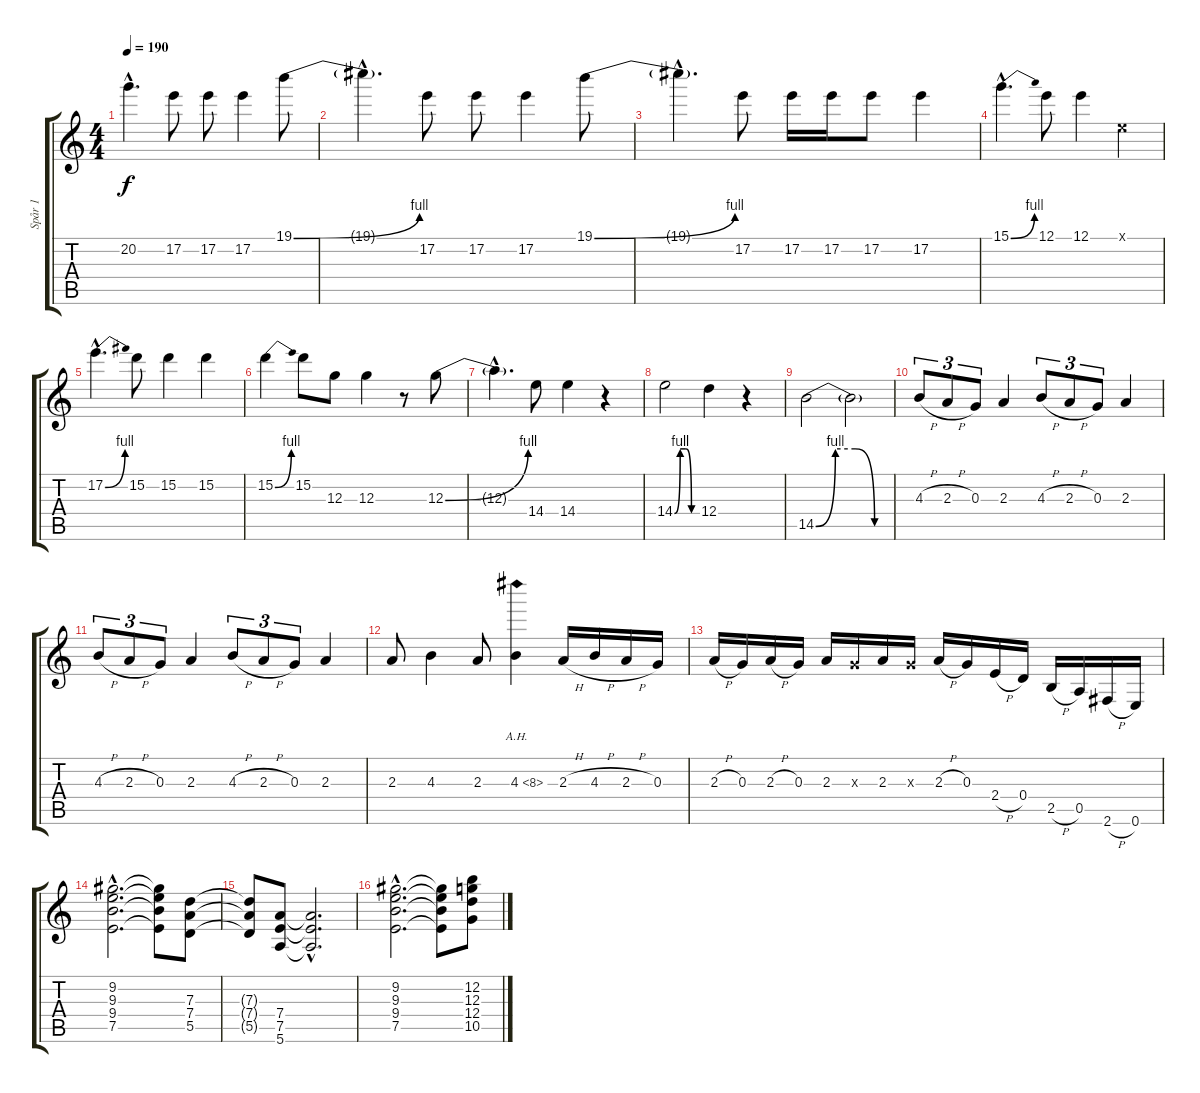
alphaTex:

\track ("Spår 1" "Spår 1") {instrument distortionguitar}
\staff {score tabs}
\tuning (E4 B3 G3 D3 A2 E2) {hide}
\ts (4 4)
\tempo 190
\clef g2
\ks c
20.2{hac t}.4{d dy f} 17.2.8 17.2.8 17.2.4 19.1{be (bend 0 0 60 4)}.8 |
19.1{hac t}.4{d} 17.2.8 17.2.8 17.2.4 19.1{be (bend 0 0 60 4)}.8 |
19.1{hac t}.4{d} 17.2.8 17.2.16 17.2.16 17.2.8 17.2.4 |
15.1{be (bend 0 0 60 4) hac}.4{d} 12.1.8 12.1.4 0.1{x}.4 |
17.2{be (bend 0 0 60 4) hac}.4{d} 15.2.8 15.2.4 15.2.4 |
15.2{be (bend 0 0 60 4)}.4 15.2.8 12.3.8 12.3.4 r.8 12.3{be (bend 0 0 60 4)}.8 |
12.3{hac t}.4{d} 14.4.8 14.4.4 r.4 |
14.4{be (custom 0 0 15 4 30 4 45 0 60 0)}.2 12.4.4 r.4 |
14.5{be (custom 0 0 15 4 30 4 45 0 60 0)}.2 14.5{t}.2 |
4.3{h}.8{tu (3 2)} 2.3{h}.8{tu (3 2)} 0.3.8{tu (3 2)} 2.3.4 4.3{h}.8{tu (3 2)} 2.3{h}.8{tu (3 2)} 0.3.8{tu (3 2)} 2.3.4 |
4.3{h}.8{tu (3 2)} 2.3{h}.8{tu (3 2)} 0.3.8{tu (3 2)} 2.3.4 4.3{h}.8{tu (3 2)} 2.3{h}.8{tu (3 2)} 0.3.8{tu (3 2)} 2.3.4 |
2.3.8 4.3.4 2.3.8 4.3{ah 4}.4 2.3{h}.16 4.3{h}.16 2.3{h}.16 0.3.16 |
2.3{h}.16 0.3.16 2.3{h}.16 0.3.16 2.3.16 0.3{x}.16 2.3.16 0.3{x}.16 2.3{h}.16 0.3.16 2.4{h}.16 0.4.16 2.5{h}.16 0.5.16 2.6{h}.16 0.6.16 |
(9.2{hac} 9.3{hac} 9.4{hac} 7.5{hac}).2{d} (9.2{t} 9.3{t} 9.4{t} 7.5{t}).8 (7.3 7.4 5.5).8 |
(7.3{t} 7.4{t} 5.5{t}).8 (7.4 7.5 5.6).8 (7.4{hac t} 7.5{hac t} 5.6{hac t}).2{d} |
(9.2{hac} 9.3{hac} 9.4{hac} 7.5{hac}).2{d} (9.2{t} 9.3{t} 9.4{t} 7.5{t}).8 (12.2 12.3 12.4 10.5).8
